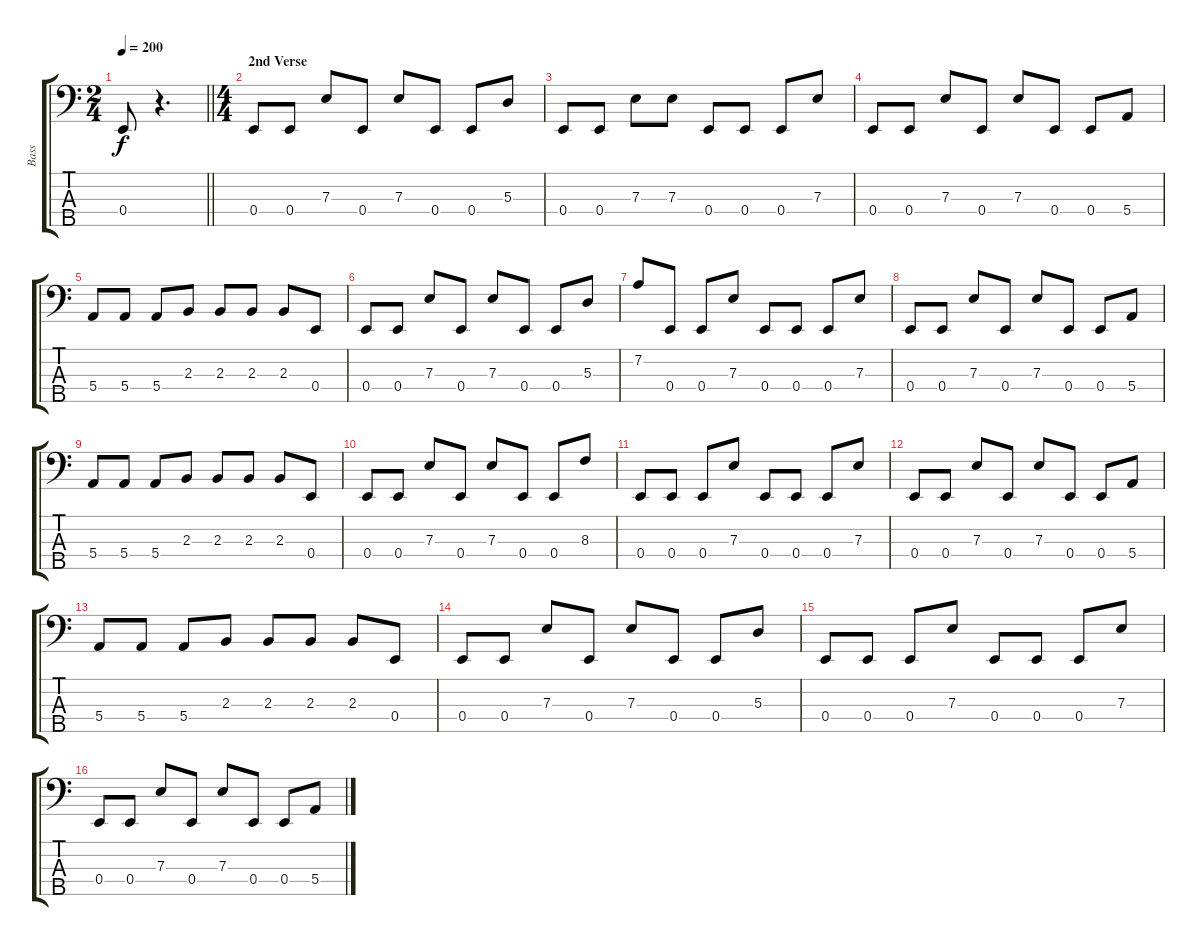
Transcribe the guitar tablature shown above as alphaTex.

\track ("Bass" "Bass") {instrument electricbassfinger}
\staff {score tabs}
\tuning (G2 D2 A1 E1 B0) {hide}
\ts (2 4)
\tempo 200
\clef f4
\barLineRight lightlight
\ks c
0.4.8{dy f} r.4{d} |
\ts (4 4)
\section ("" "2nd Verse")
0.4.8 0.4.8 7.3.8 0.4.8 7.3.8 0.4.8 0.4.8 5.3.8 |
0.4.8 0.4.8 7.3.8 7.3.8 0.4.8 0.4.8 0.4.8 7.3.8 |
0.4.8 0.4.8 7.3.8 0.4.8 7.3.8 0.4.8 0.4.8 5.4.8 |
5.4.8 5.4.8 5.4.8 2.3.8 2.3.8 2.3.8 2.3.8 0.4.8 |
0.4.8 0.4.8 7.3.8 0.4.8 7.3.8 0.4.8 0.4.8 5.3.8 |
7.2.8 0.4.8 0.4.8 7.3.8 0.4.8 0.4.8 0.4.8 7.3.8 |
0.4.8 0.4.8 7.3.8 0.4.8 7.3.8 0.4.8 0.4.8 5.4.8 |
5.4.8 5.4.8 5.4.8 2.3.8 2.3.8 2.3.8 2.3.8 0.4.8 |
0.4.8 0.4.8 7.3.8 0.4.8 7.3.8 0.4.8 0.4.8 8.3.8 |
0.4.8 0.4.8 0.4.8 7.3.8 0.4.8 0.4.8 0.4.8 7.3.8 |
0.4.8 0.4.8 7.3.8 0.4.8 7.3.8 0.4.8 0.4.8 5.4.8 |
5.4.8 5.4.8 5.4.8 2.3.8 2.3.8 2.3.8 2.3.8 0.4.8 |
0.4.8 0.4.8 7.3.8 0.4.8 7.3.8 0.4.8 0.4.8 5.3.8 |
0.4.8 0.4.8 0.4.8 7.3.8 0.4.8 0.4.8 0.4.8 7.3.8 |
0.4.8 0.4.8 7.3.8 0.4.8 7.3.8 0.4.8 0.4.8 5.4.8
